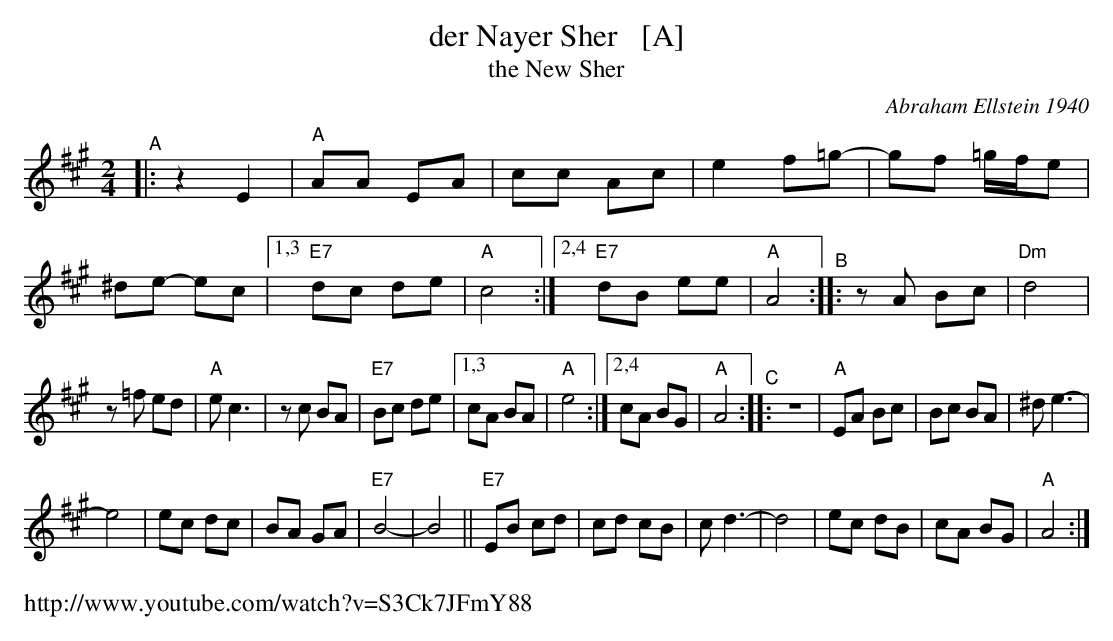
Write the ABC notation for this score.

X:1
T: der Nayer Sher   [A]
T: the New Sher
C: Abraham Ellstein 1940
M: 2/4
L: 1/8
K: A
"^A"|: z2E2 | "A"AA EA | cc Ac | e2 f=g- | gf =g/f/e | ^de- ec |\
[1,3 "E7"dc de | "A"c4 :|[2,4 "E7"dB ee | "A"A4 "^B":: zA Bc | "Dm"d4 |
z=f ed | "A"ec3 | zc BA | "E7"Bc de |[1,3 cA BA | "A"e4 :|\
[2,4 cA BG | "A"A4 "^C":: z4 | "A"EA Bc | Bc BA | ^de3- |
e4 |  ec dc | BA GA | "E7"B4- | B4 || "E7"EB cd | cd cB | cd3- | d4 | ec dB | cA BG | "A"A4 :|
